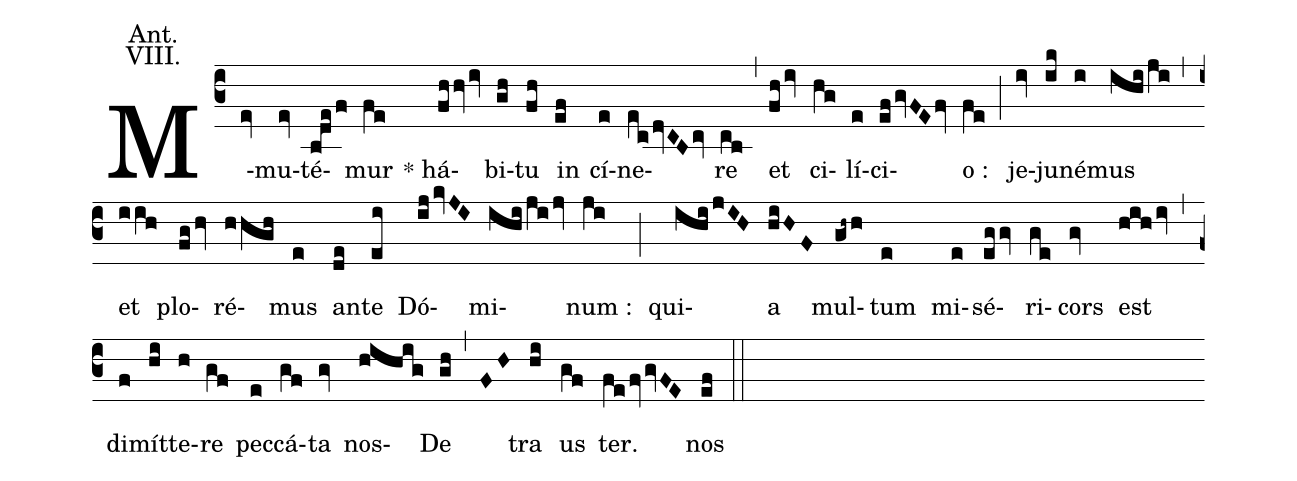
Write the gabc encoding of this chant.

annotation: Ant.;
annotation: VIII.;
%%
(c3)
M(ev)mu(ev)té(bdef)mur(fe) * há(fhhviv)bi(gh)tu(fh) in(ef) cí(e)ne(ecdvCBcv)re(cb) (,)
et(fhiv) ci(hg)lí(e)ci(efgvFEfv)o :(fe) (;)
je(iv)ju(ik)né(i)mus(ihiji) (,)
et(iih) plo(fghv)ré(hhgh)mus(e) an(de)te(ei) Dó(ijkvJI)mi(ihijijv)num :(ji) (;)
qui(ihijIH)a(hiHF) mul(gh~h)tum(e) mi(e)sé(eggv)ri(ge)cors(gv) est(hihiv) (,)
di(f)mít(hi)te(h)re(gf) pec(e)cá(gf)ta(gv) nos(hihig)De(gh) (,)
(FH)tra(hi) us(gf) ter.(fefvgvFE) nos(ef) (::)
